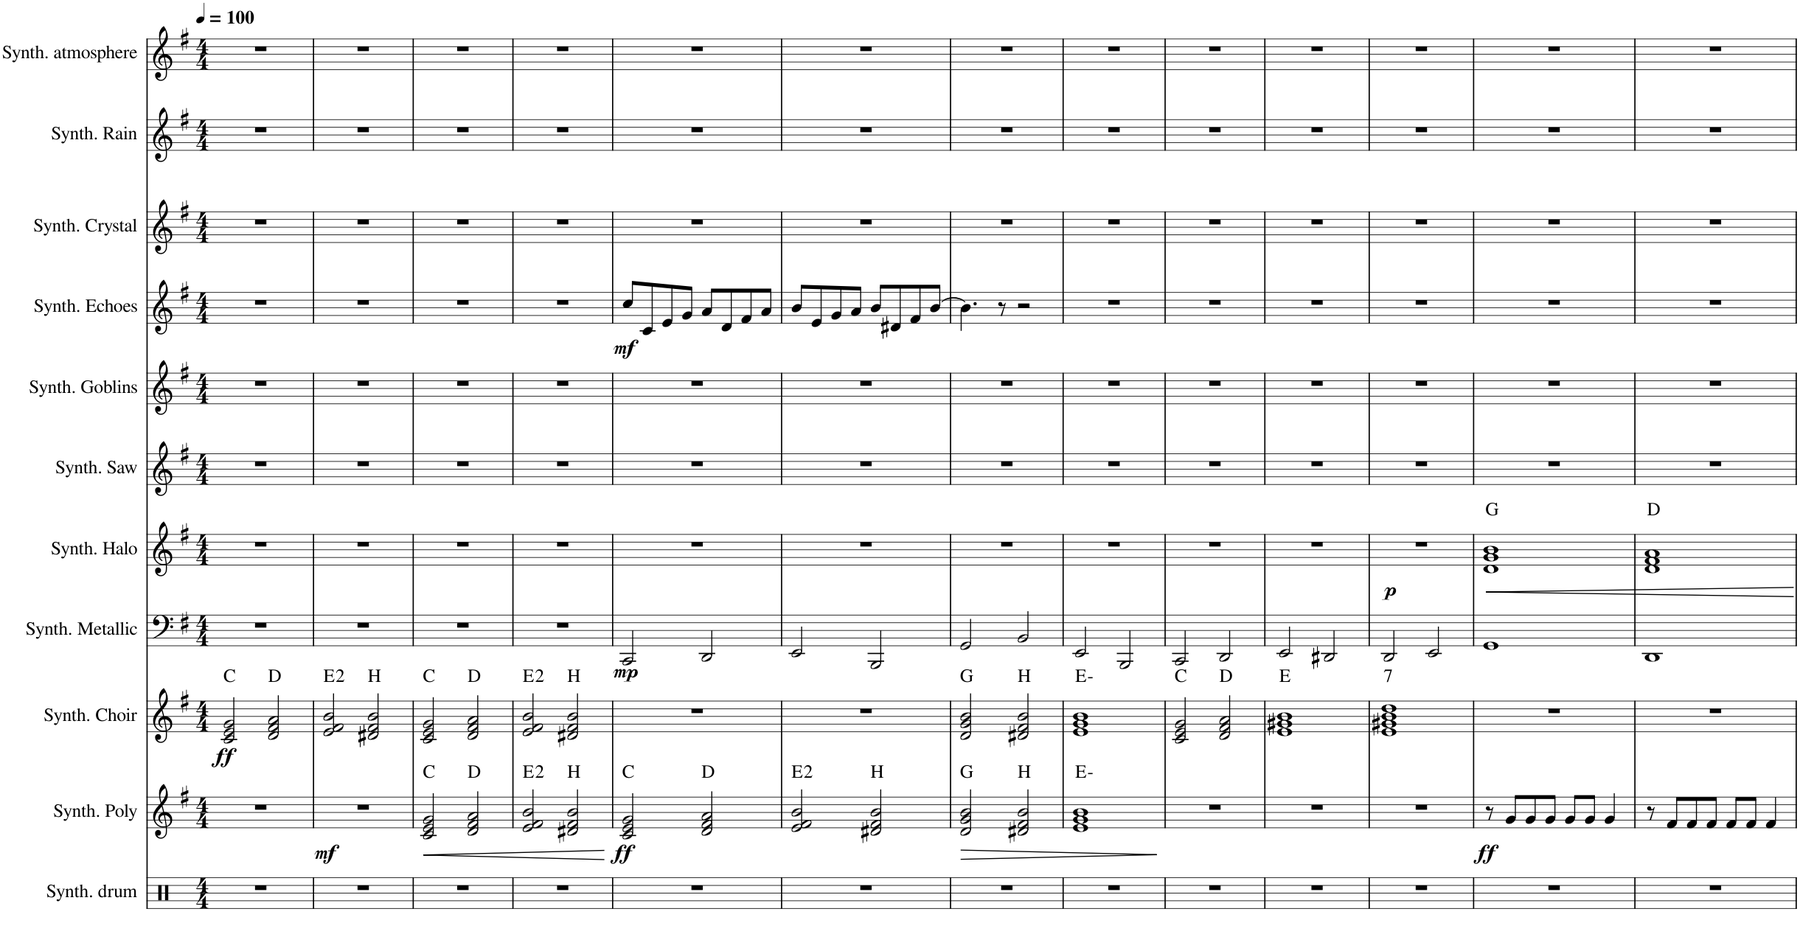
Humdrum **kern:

**kern	**kern	**dynam	**harte	**kern	**dynam	**harte	**kern	**dynam	**kern	**dynam	**harte	**kern	**kern	**kern	**dynam	**kern	**kern	**kern
*part11	*part10	*part10	*part10	*part9	*part9	*part9	*part8	*part8	*part7	*part7	*part7	*part6	*part5	*part4	*part4	*part3	*part2	*part1
*staff11	*staff10	*staff10	*	*staff9	*staff9	*	*staff8	*staff8	*staff7	*staff7	*	*staff6	*staff5	*staff4	*staff4	*staff3	*staff2	*staff1
*I"Synth. drum	*I"Synth. Poly	*	*	*I"Synth. Choir	*	*	*I"Synth. Metallic	*	*I"Synth. Halo	*	*	*I"Synth. Saw	*I"Synth. Goblins	*I"Synth. Echoes	*	*I"Synth. Crystal	*I"Synth. Rain	*I"Synth. atmosphere
*I'drum	*I'poly	*	*	*I'cho.	*	*	*I'met.	*	*I'halo	*	*	*I'saw	*I'gob.	*I'ech.	*	*I'crys.	*I'rain	*I'atm.
*clefX	*clefG2	*	*	*clefG2	*	*	*clefF4	*	*clefG2	*	*	*clefG2	*clefG2	*clefG2	*	*clefG2	*clefG2	*clefG2
*k[]	*k[f#]	*	*	*k[f#]	*	*	*k[f#]	*	*k[f#]	*	*	*k[f#]	*k[f#]	*k[f#]	*	*k[f#]	*k[f#]	*k[f#]
*M4/4	*M4/4	*	*	*M4/4	*	*	*M4/4	*	*M4/4	*	*	*M4/4	*M4/4	*M4/4	*	*M4/4	*M4/4	*M4/4
*MM100	*MM100	*	*	*MM100	*	*	*MM100	*	*MM100	*	*	*MM100	*MM100	*MM100	*	*MM100	*MM100	*MM100
=1	=1	=1	=1	=1	=1	=1	=1	=1	=1	=1	=1	=1	=1	=1	=1	=1	=1	=1
!	!	!	!	!	!LO:DY:b	!	!	!	!	!	!	!	!	!	!	!	!	!
1r	1r	.	.	2c/ 2e/ 2g/	ff	C:maj	1r	.	1r	.	.	1r	1r	1r	.	1r	1r	1r
.	.	.	.	2d/ 2f#/ 2a/	.	D:maj	.	.	.	.	.	.	.	.	.	.	.	.
=2	=2	=2	=2	=2	=2	=2	=2	=2	=2	=2	=2	=2	=2	=2	=2	=2	=2	=2
!	!	!LO:DY:b	!	!	!	!	!	!	!	!	!	!	!	!	!	!	!	!
1r	1r	mf	.	2e/ 2f#/ 2b/	.	E:maj(2)	1r	.	1r	.	.	1r	1r	1r	.	1r	1r	1r
.	.	.	.	2d#X/ 2f#/ 2b/	.	B:maj	.	.	.	.	.	.	.	.	.	.	.	.
=3	=3	=3	=3	=3	=3	=3	=3	=3	=3	=3	=3	=3	=3	=3	=3	=3	=3	=3
!	!	!LO:HP:b	!	!	!	!	!	!	!	!	!	!	!	!	!	!	!	!
1r	2c/ 2e/ 2g/	<	C:maj	2c/ 2e/ 2g/	.	C:maj	1r	.	1r	.	.	1r	1r	1r	.	1r	1r	1r
.	2d/ 2f#/ 2a/	.	D:maj	2d/ 2f#/ 2a/	.	D:maj	.	.	.	.	.	.	.	.	.	.	.	.
=4	=4	=4	=4	=4	=4	=4	=4	=4	=4	=4	=4	=4	=4	=4	=4	=4	=4	=4
1r	2e/ 2f#/ 2b/	.	E:maj(2)	2e/ 2f#/ 2b/	.	E:maj(2)	1r	.	1r	.	.	1r	1r	1r	.	1r	1r	1r
.	2d#X/ 2f#/ 2b/	.	B:maj	2d#X/ 2f#/ 2b/	.	B:maj	.	.	.	.	.	.	.	.	.	.	.	.
.	.	[	.	.	.	.	.	.	.	.	.	.	.	.	.	.	.	.
=5	=5	=5	=5	=5	=5	=5	=5	=5	=5	=5	=5	=5	=5	=5	=5	=5	=5	=5
!	!	!LO:DY:b	!	!	!	!	!	!LO:DY:b	!	!	!	!	!	!	!LO:DY:b	!	!	!
1r	2c/ 2e/ 2g/	ff	C:maj	1r	.	.	2CC/	mp	1r	.	.	1r	1r	8cc/L	mf	1r	1r	1r
.	.	.	.	.	.	.	.	.	.	.	.	.	.	8c/	.	.	.	.
.	.	.	.	.	.	.	.	.	.	.	.	.	.	8e/	.	.	.	.
.	.	.	.	.	.	.	.	.	.	.	.	.	.	8g/J	.	.	.	.
.	2d/ 2f#/ 2a/	.	D:maj	.	.	.	2DD/	.	.	.	.	.	.	8a/L	.	.	.	.
.	.	.	.	.	.	.	.	.	.	.	.	.	.	8d/	.	.	.	.
.	.	.	.	.	.	.	.	.	.	.	.	.	.	8f#/	.	.	.	.
.	.	.	.	.	.	.	.	.	.	.	.	.	.	8a/J	.	.	.	.
=6	=6	=6	=6	=6	=6	=6	=6	=6	=6	=6	=6	=6	=6	=6	=6	=6	=6	=6
1r	2e/ 2f#/ 2b/	.	E:maj(2)	1r	.	.	2EE/	.	1r	.	.	1r	1r	8b/L	.	1r	1r	1r
.	.	.	.	.	.	.	.	.	.	.	.	.	.	8e/	.	.	.	.
.	.	.	.	.	.	.	.	.	.	.	.	.	.	8g/	.	.	.	.
.	.	.	.	.	.	.	.	.	.	.	.	.	.	8a/J	.	.	.	.
.	2d#X/ 2f#/ 2b/	.	B:maj	.	.	.	2BBB/	.	.	.	.	.	.	8b/L	.	.	.	.
.	.	.	.	.	.	.	.	.	.	.	.	.	.	8d#X/	.	.	.	.
.	.	.	.	.	.	.	.	.	.	.	.	.	.	8f#/	.	.	.	.
.	.	.	.	.	.	.	.	.	.	.	.	.	.	[8b/J	.	.	.	.
=7	=7	=7	=7	=7	=7	=7	=7	=7	=7	=7	=7	=7	=7	=7	=7	=7	=7	=7
!	!	!LO:HP:b	!	!	!	!	!	!	!	!	!	!	!	!	!	!	!	!
1r	2d/ 2g/ 2b/	>	G:maj	2d/ 2g/ 2b/	.	G:maj	2GG/	.	1r	.	.	1r	1r	4.b\]	.	1r	1r	1r
.	.	.	.	.	.	.	.	.	.	.	.	.	.	8r	.	.	.	.
.	2d#X/ 2f#/ 2b/	.	B:maj	2d#X/ 2f#/ 2b/	.	B:maj	2BB/	.	.	.	.	.	.	2r	.	.	.	.
=8	=8	=8	=8	=8	=8	=8	=8	=8	=8	=8	=8	=8	=8	=8	=8	=8	=8	=8
1r	1e 1g 1b	.	E:min	1e 1g 1b	.	E:min	2EE/	.	1r	.	.	1r	1r	1r	.	1r	1r	1r
.	.	.	.	.	.	.	2BBB/	.	.	.	.	.	.	.	.	.	.	.
.	.	]	.	.	.	.	.	.	.	.	.	.	.	.	.	.	.	.
=9	=9	=9	=9	=9	=9	=9	=9	=9	=9	=9	=9	=9	=9	=9	=9	=9	=9	=9
1r	1r	.	.	2c/ 2e/ 2g/	.	C:maj	2CC/	.	1r	.	.	1r	1r	1r	.	1r	1r	1r
.	.	.	.	2d/ 2f#/ 2a/	.	D:maj	2DD/	.	.	.	.	.	.	.	.	.	.	.
=10	=10	=10	=10	=10	=10	=10	=10	=10	=10	=10	=10	=10	=10	=10	=10	=10	=10	=10
1r	1r	.	.	1e 1g#X 1b	.	E:maj	2EE/	.	1r	.	.	1r	1r	1r	.	1r	1r	1r
.	.	.	.	.	.	.	2DD#X/	.	.	.	.	.	.	.	.	.	.	.
=11	=11	=11	=11	=11	=11	=11	=11	=11	=11	=11	=11	=11	=11	=11	=11	=11	=11	=11
!	!	!	!	!	!	!LO:H:kt=7	!	!	!	!LO:DY:b	!	!	!	!	!	!	!	!
1r	1r	.	.	1e 1g#X 1b 1dd	.	N	2DD/	.	1r	p	.	1r	1r	1r	.	1r	1r	1r
.	.	.	.	.	.	.	2EE/	.	.	.	.	.	.	.	.	.	.	.
=12	=12	=12	=12	=12	=12	=12	=12	=12	=12	=12	=12	=12	=12	=12	=12	=12	=12	=12
!	!	!LO:DY:b	!	!	!	!	!	!	!	!	!	!	!	!	!	!	!	!
1r	8r	ff	.	1r	.	.	1GG	.	1d 1g 1b	.	G:maj	1r	1r	1r	.	1r	1r	1r
.	8g/L	.	.	.	.	.	.	.	.	.	.	.	.	.	.	.	.	.
.	8g/	.	.	.	.	.	.	.	.	.	.	.	.	.	.	.	.	.
.	8g/J	.	.	.	.	.	.	.	.	.	.	.	.	.	.	.	.	.
.	8g/L	.	.	.	.	.	.	.	.	.	.	.	.	.	.	.	.	.
.	8g/J	.	.	.	.	.	.	.	.	.	.	.	.	.	.	.	.	.
.	4g/	.	.	.	.	.	.	.	.	.	.	.	.	.	.	.	.	.
=13	=13	=13	=13	=13	=13	=13	=13	=13	=13	=13	=13	=13	=13	=13	=13	=13	=13	=13
1r	8r	.	.	1r	.	.	1DD	.	1d 1f# 1a	.	D:maj	1r	1r	1r	.	1r	1r	1r
.	8f#/L	.	.	.	.	.	.	.	.	.	.	.	.	.	.	.	.	.
.	8f#/	.	.	.	.	.	.	.	.	.	.	.	.	.	.	.	.	.
.	8f#/J	.	.	.	.	.	.	.	.	.	.	.	.	.	.	.	.	.
.	8f#/L	.	.	.	.	.	.	.	.	.	.	.	.	.	.	.	.	.
.	8f#/J	.	.	.	.	.	.	.	.	.	.	.	.	.	.	.	.	.
.	4f#/	.	.	.	.	.	.	.	.	.	.	.	.	.	.	.	.	.
=	=	=	=	=	=	=	=	=	=	=	=	=	=	=	=	=	=	=
*-	*-	*-	*-	*-	*-	*-	*-	*-	*-	*-	*-	*-	*-	*-	*-	*-	*-	*-
